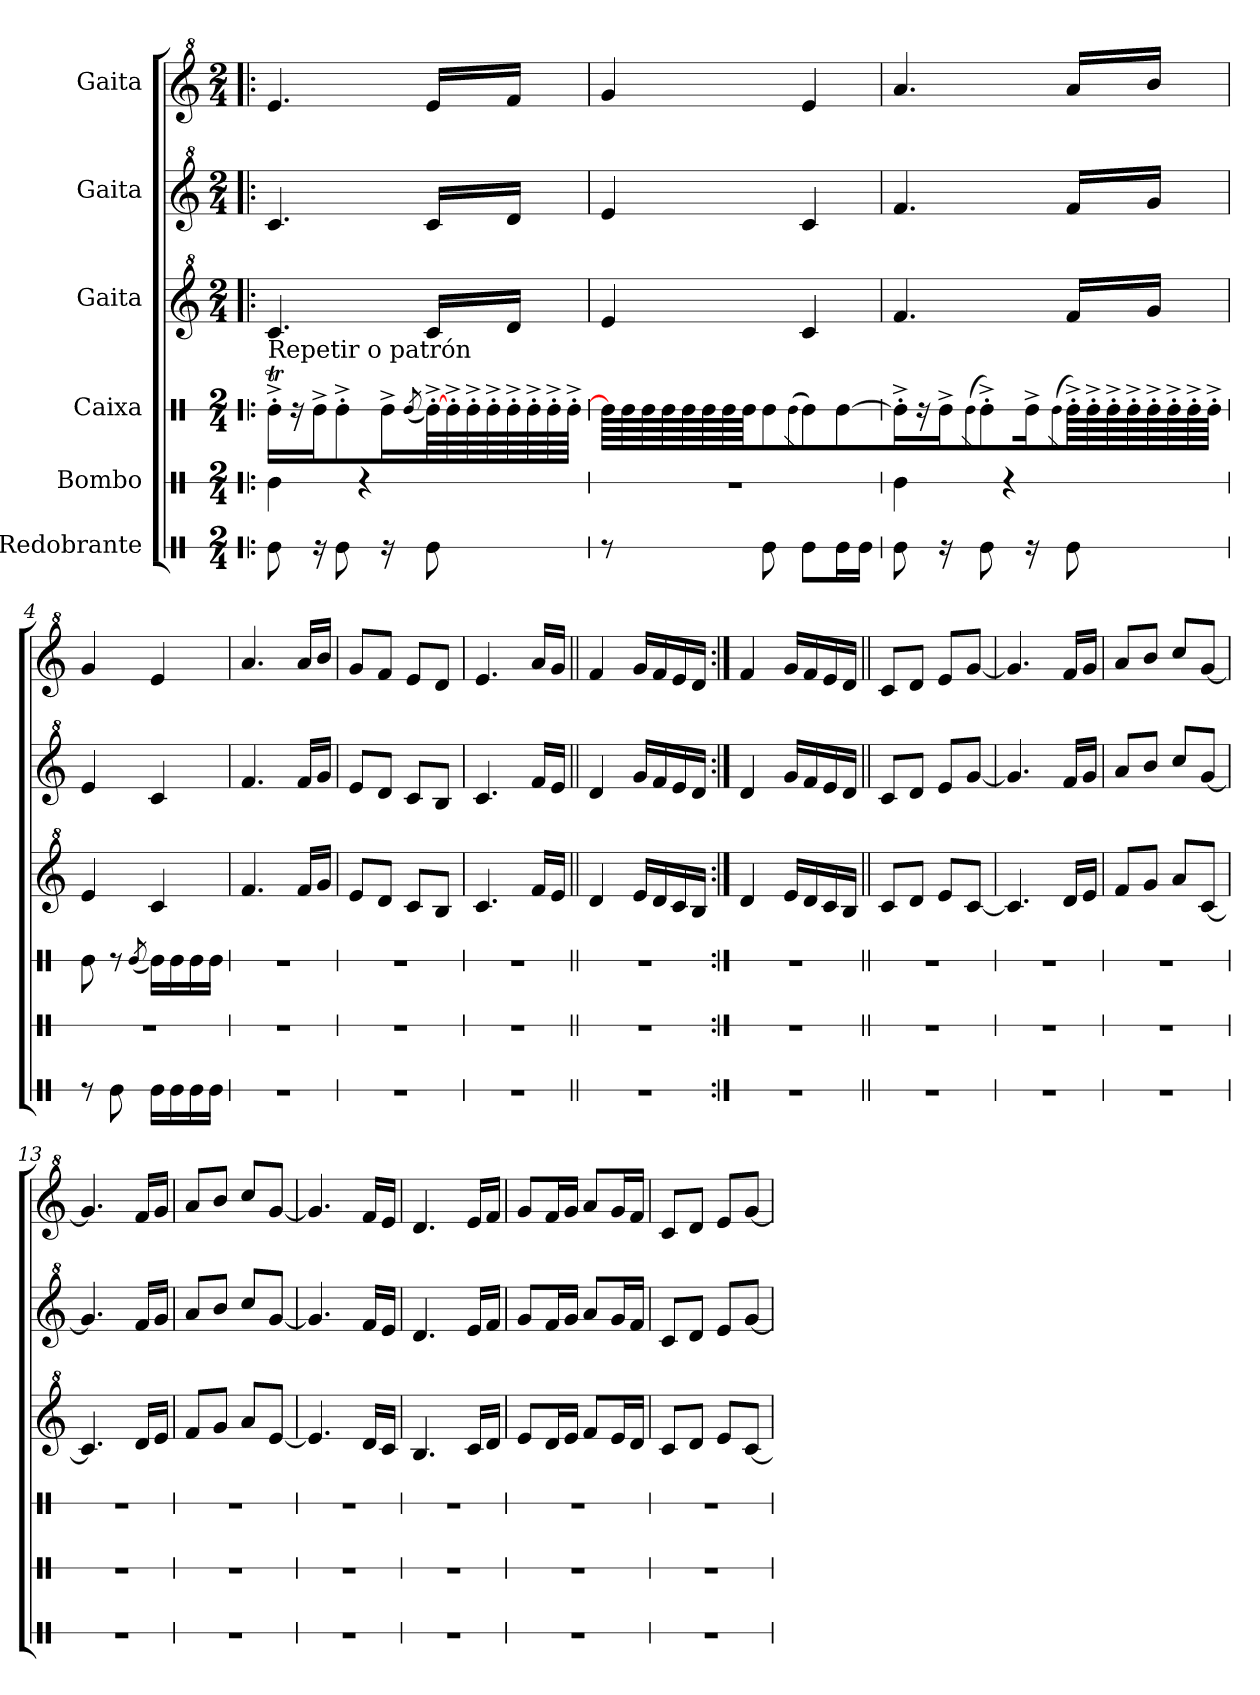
**kern	**kern	**kern	**kern	**kern	**kern
*part6	*part5	*part4	*part3	*part2	*part1
*staff6	*staff5	*staff4	*staff3	*staff2	*staff1
*I"Redobrante	*I"Bombo	*I"Caixa	*I"Gaita	*I"Gaita	*I"Gaita
*stria1	*stria1	*stria1	*	*	*
*clefX	*clefX	*clefX	*clefG^2	*clefG^2	*clefG^2
*k[]	*k[]	*k[]	*k[]	*k[]	*k[]
*M2/4	*M2/4	*M2/4	*M2/4	*M2/4	*M2/4
*MM92	*MM92	*MM92	*MM92	*MM92	*MM92
=1!|:	=1!|:	=1!|:	=1!|:	=1!|:	=1!|:
!	!	!LO:TX:a:t=Repetir o patrón	!	!	!
8Re\	4Re\	16Ret^'\	4.cc/	4.cc/	4.ee/
.	.	16r	.	.	.
16r	.	16Re^\KL	.	.	.
8Re\	.	8Re^'\	.	.	.
.	4r	.	.	.	.
16r	.	16Re^\K	.	.	.
.	.	(8qRe/	.	.	.
*	*	*tremolo	*	*	*
8Re\	.	[64Re^'\)	16cc/LL	16cc/LL	16ee/LL
.	.	64Re^'\)	.	.	.
.	.	64Re^'\)	.	.	.
.	.	64Re^'\)	.	.	.
.	.	64Re^'\)	16dd/JJ	16dd/JJ	16ff/JJ
.	.	64Re^'\)	.	.	.
.	.	64Re^'\)	.	.	.
.	.	64Re^'\)JJJJ	.	.	.
=2	=2	=2	=2	=2	=2
8r	2r	64Re\]LLLL	4ee/	4ee/	4gg/
.	.	64Re\	.	.	.
.	.	64Re\	.	.	.
.	.	64Re\	.	.	.
.	.	64Re\	.	.	.
.	.	64Re\	.	.	.
.	.	64Re\	.	.	.
.	.	64Re\	.	.	.
*	*	*Xtremolo	*	*	*
8Re\	.	8Re\J	.	.	.
.	.	(8qRe/	.	.	.
8Re\L	.	8Re\L)	4cc/	4cc/	4ee/
16Re\L	.	[8Re\J	.	.	.
16Re\JJ	.	.	.	.	.
=3	=3	=3	=3	=3	=3
8Re\	4Re\	16Re^'\]	4.ff/	4.ff/	4.aa/
.	.	16r	.	.	.
16r	.	16Re^\KL	.	.	.
.	.	(8qRe/	.	.	.
8Re\	.	8Re^'\)	.	.	.
.	4r	.	.	.	.
16r	.	16Re^\K	.	.	.
.	.	(8qRe/	.	.	.
*	*	*tremolo	*	*	*
8Re\	.	64Re^'\)	16ff/LL	16ff/LL	16aa/LL
.	.	64Re^'\)	.	.	.
.	.	64Re^'\)	.	.	.
.	.	64Re^'\)	.	.	.
.	.	64Re^'\)	16gg/JJ	16gg/JJ	16bb/JJ
.	.	64Re^'\)	.	.	.
.	.	64Re^'\)	.	.	.
.	.	64Re^'\)JJJJ	.	.	.
*	*	*Xtremolo	*	*	*
=4	=4	=4	=4	=4	=4
8r	2r	8Re\	4ee/	4ee/	4gg/
8Re\	.	8r	.	.	.
.	.	(8qRe/	.	.	.
16Re\LL	.	16Re\LL)	4cc/	4cc/	4ee/
16Re\	.	16Re\	.	.	.
16Re\	.	16Re\	.	.	.
16Re\JJ	.	16Re\JJ	.	.	.
=5	=5	=5	=5	=5	=5
2r	2r	2r	4.ff/	4.ff/	4.aa/
.	.	.	16ff/LL	16ff/LL	16aa/LL
.	.	.	16gg/JJ	16gg/JJ	16bb/JJ
!!LO:LB:g=z
=6	=6	=6	=6	=6	=6
2r	2r	2r	8ee/L	8ee/L	8gg/L
.	.	.	8dd/J	8dd/J	8ff/J
.	.	.	8cc/L	8cc/L	8ee/L
.	.	.	8b/J	8b/J	8dd/J
=7	=7	=7	=7	=7	=7
2r	2r	2r	4.cc/	4.cc/	4.ee/
.	.	.	16ff/LL	16ff/LL	16aa/LL
.	.	.	16ee/JJ	16ee/JJ	16gg/JJ
=8||	=8||	=8||	=8||	=8||	=8||
2r	2r	2r	4dd/	4dd/	4ff/
.	.	.	16ee/LL	16gg/LL	16gg/LL
.	.	.	16dd/	16ff/	16ff/
.	.	.	16cc/	16ee/	16ee/
.	.	.	16b/JJ	16dd/JJ	16dd/JJ
=9:|!	=9:|!	=9:|!	=9:|!	=9:|!	=9:|!
2r	2r	2r	4dd/	4dd/	4ff/
.	.	.	16ee/LL	16gg/LL	16gg/LL
.	.	.	16dd/	16ff/	16ff/
.	.	.	16cc/	16ee/	16ee/
.	.	.	16b/JJ	16dd/JJ	16dd/JJ
=10||	=10||	=10||	=10||	=10||	=10||
2r	2r	2r	8cc/L	8cc/L	8cc/L
.	.	.	8dd/J	8dd/J	8dd/J
.	.	.	8ee/L	8ee/L	8ee/L
.	.	.	[8cc/J	[8gg/J	[8gg/J
=11	=11	=11	=11	=11	=11
2r	2r	2r	4.cc/]	4.gg/]	4.gg/]
.	.	.	16dd/LL	16ff/LL	16ff/LL
.	.	.	16ee/JJ	16gg/JJ	16gg/JJ
=12	=12	=12	=12	=12	=12
2r	2r	2r	8ff/L	8aa/L	8aa/L
.	.	.	8gg/J	8bb/J	8bb/J
.	.	.	8aa/L	8ccc/L	8ccc/L
.	.	.	[8cc/J	[8gg/J	[8gg/J
=13	=13	=13	=13	=13	=13
2r	2r	2r	4.cc/]	4.gg/]	4.gg/]
.	.	.	16dd/LL	16ff/LL	16ff/LL
.	.	.	16ee/JJ	16gg/JJ	16gg/JJ
=14	=14	=14	=14	=14	=14
2r	2r	2r	8ff/L	8aa/L	8aa/L
.	.	.	8gg/J	8bb/J	8bb/J
.	.	.	8aa/L	8ccc/L	8ccc/L
.	.	.	[8ee/J	[8gg/J	[8gg/J
!!LO:PB:g=z
=15	=15	=15	=15	=15	=15
2r	2r	2r	4.ee/]	4.gg/]	4.gg/]
.	.	.	16dd/LL	16ff/LL	16ff/LL
.	.	.	16cc/JJ	16ee/JJ	16ee/JJ
=16	=16	=16	=16	=16	=16
2r	2r	2r	4.b/	4.dd/	4.dd/
.	.	.	16cc/LL	16ee/LL	16ee/LL
.	.	.	16dd/JJ	16ff/JJ	16ff/JJ
=17	=17	=17	=17	=17	=17
2r	2r	2r	8ee/L	8gg/L	8gg/L
.	.	.	16dd/L	16ff/L	16ff/L
.	.	.	16ee/JJ	16gg/JJ	16gg/JJ
.	.	.	8ff/L	8aa/L	8aa/L
.	.	.	16ee/L	16gg/L	16gg/L
.	.	.	16dd/JJ	16ff/JJ	16ff/JJ
=18	=18	=18	=18	=18	=18
2r	2r	2r	8cc/L	8cc/L	8cc/L
.	.	.	8dd/J	8dd/J	8dd/J
.	.	.	8ee/L	8ee/L	8ee/L
.	.	.	[8cc/J	[8gg/J	[8gg/J
=	=	=	=	=	=
*-	*-	*-	*-	*-	*-
